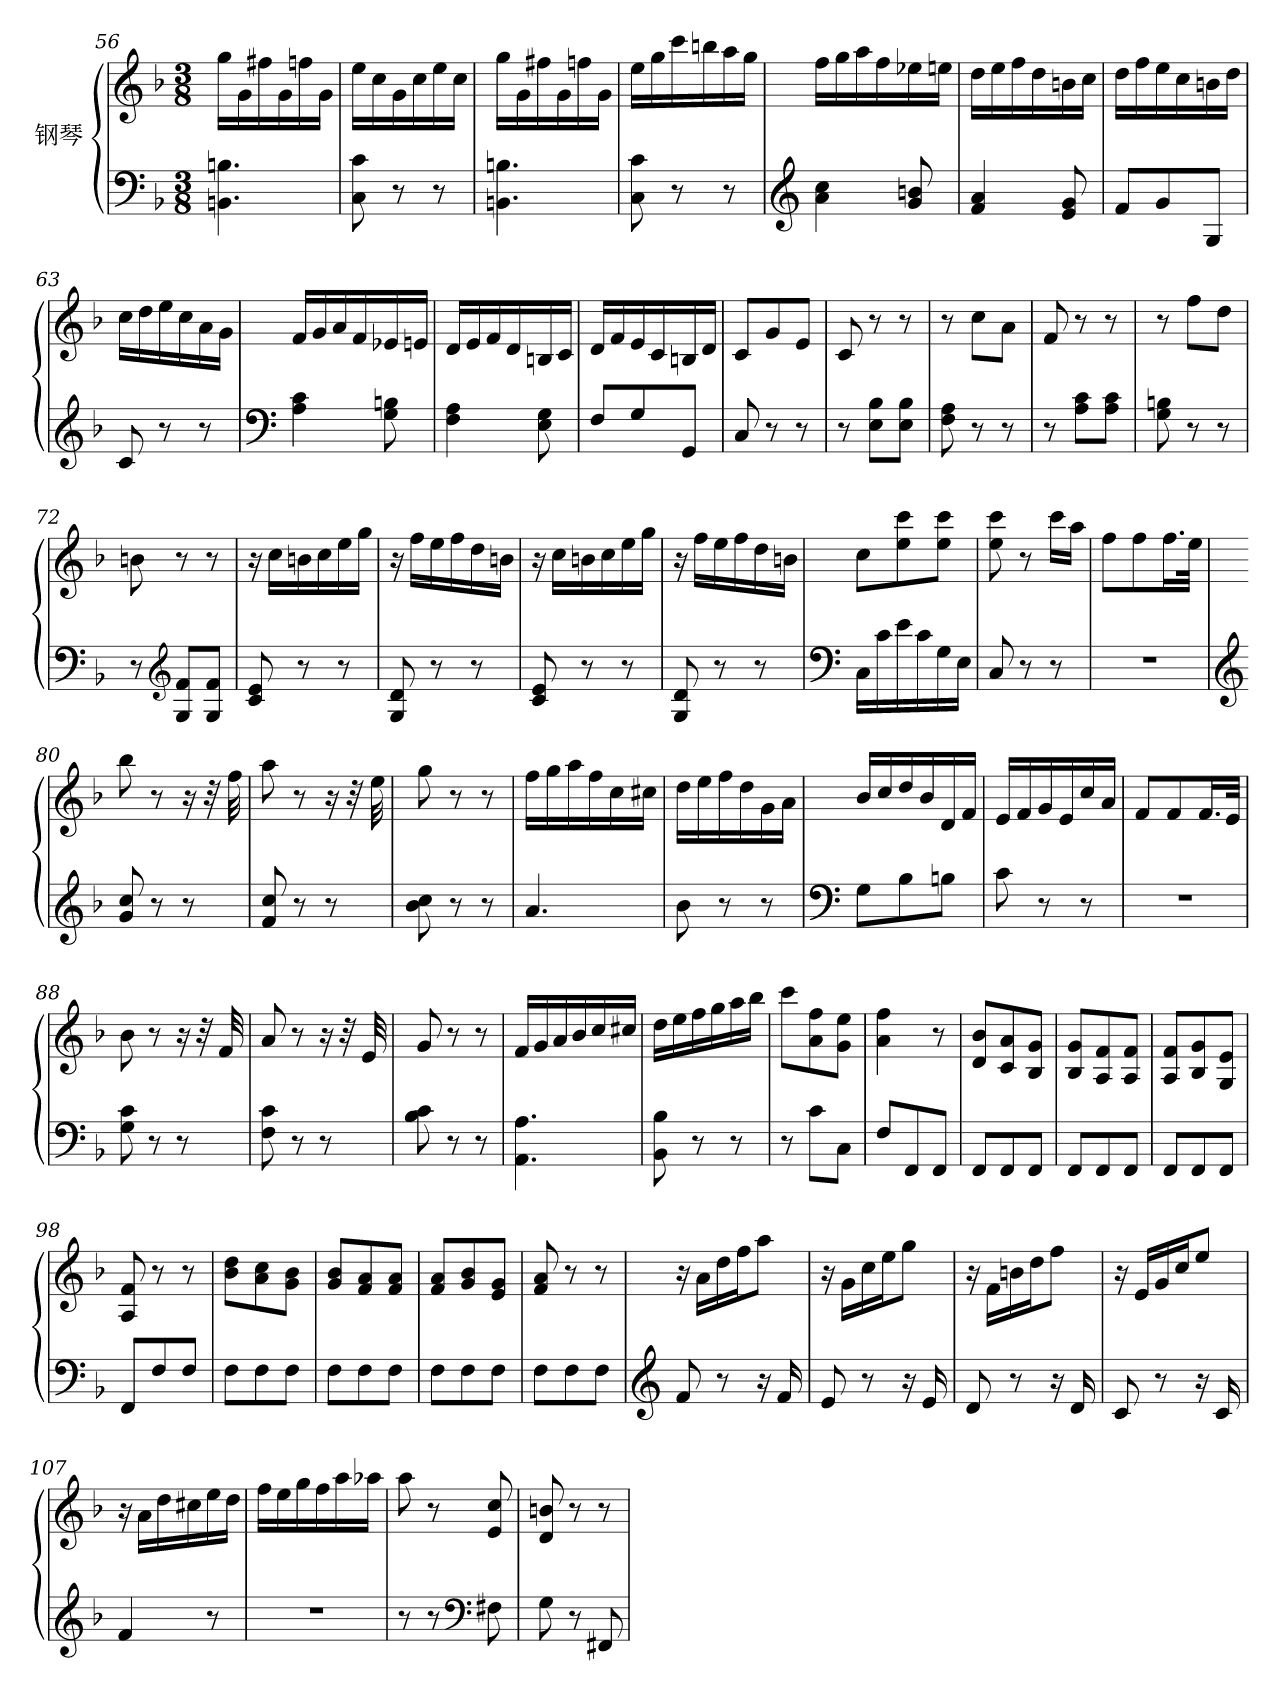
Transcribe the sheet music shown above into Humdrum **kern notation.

**kern	**kern
*part2	*part1
*staff2	*staff1
*I"钢琴	*I"钢琴
*clefF4	*clefG2
*k[b-]	*k[b-]
*M3/8	*M3/8
=56	=56
4.BBn\ 4.Bn\	16gg\LL
.	16g\
.	16ff#X\
.	16g\
.	16ffn\
.	16g\JJ
=57	=57
8C\ 8c\	16ee\LL
.	16cc\
8r	16g\
.	16cc\
8r	16ee\
.	16cc\JJ
=58	=58
4.BBn\ 4.Bn\	16gg\LL
.	16g\
.	16ff#X\
.	16g\
.	16ffn\
.	16g\JJ
=59	=59
8C\ 8c\	16ee\LL
.	16gg\
8r	16ccc\
.	16bbn\
8r	16aa\
.	16gg\JJ
!!LO:LB:g=z
=60	=60
*clefG2	*
4a\ 4cc\	16ff\LL
.	16gg\
.	16aa\
.	16ff\
8g/ 8bn/	16ee-X\
.	16een\JJ
=61	=61
4f/ 4a/	16dd\LL
.	16ee\
.	16ff\
.	16dd\
8e/ 8g/	16bn\
.	16cc\JJ
=62	=62
8f/L	16dd\LL
.	16ff\
8g/	16ee\
.	16cc\
8G/J	16bn\
.	16dd\JJ
=63	=63
8c/	16cc\LL
.	16dd\
8r	16ee\
.	16cc\
8r	16a\
.	16g\JJ
=64	=64
*clefF4	*
4A\ 4c\	16f/LL
.	16g/
.	16a/
.	16f/
8G\ 8Bn\	16e-X/
.	16en/JJ
!!LO:LB:g=z
=65	=65
4F\ 4A\	16d/LL
.	16e/
.	16f/
.	16d/
8E\ 8G\	16Bn/
.	16c/JJ
=66	=66
8F/L	16d/LL
.	16f/
8G/	16e/
.	16c/
8GG/J	16Bn/
.	16d/JJ
=67	=67
8C/	8c/L
8r	8g/
8r	8e/J
=68	=68
8r	8c/
8E\ 8B-\L	8r
8E\ 8B-\J	8r
=69	=69
8F\ 8A\	8r
8r	8cc\L
8r	8a\J
=70	=70
8r	8f/
8A\ 8c\L	8r
8A\ 8c\J	8r
=71	=71
8G\ 8Bn\	8r
8r	8ff\L
8r	8dd\J
!!LO:LB:g=z
=72	=72
8r	8bn\
*clefG2	*
8G/ 8f/L	8r
8G/ 8f/J	8r
=73	=73
8c/ 8e/	16r
.	16cc\LL
8r	16bn\
.	16cc\
8r	16ee\
.	16gg\JJ
=74	=74
8G/ 8d/	16r
.	16ff\LL
8r	16ee\
.	16ff\
8r	16dd\
.	16bn\JJ
=75	=75
8c/ 8e/	16r
.	16cc\LL
8r	16bn\
.	16cc\
8r	16ee\
.	16gg\JJ
=76	=76
8G/ 8d/	16r
.	16ff\LL
8r	16ee\
.	16ff\
8r	16dd\
.	16bn\JJ
!!LO:PB:g=z
=77	=77
*clefF4	*
16C\LL	8cc\L
16c\	.
16e\	8ee\ 8ccc\
16c\	.
16G\	8ee\ 8ccc\J
16E\JJ	.
=78	=78
8C/	8ee\ 8ccc\
8r	8r
8r	16ccc\LL
.	16aa\JJ
=79	=79
4.r	8ff\L
.	8ff\
.	16.ff\L
.	32ee\JJk
=80	=80
*clefG2	*
8g/ 8cc/	8bb-\
8r	8r
8r	16r
.	32r
.	32ff\
=81	=81
8f/ 8cc/	8aa\
8r	8r
8r	16r
.	32r
.	32ee\
=82	=82
8b-\ 8cc\	8gg\
8r	8r
8r	8r
!!LO:LB:g=z
=83	=83
4.a/	16ff\LL
.	16gg\
.	16aa\
.	16ff\
.	16cc\
.	16cc#X\JJ
=84	=84
8b-\	16dd\LL
.	16ee\
8r	16ff\
.	16dd\
8r	16g\
.	16a\JJ
=85	=85
*clefF4	*
8G\L	16b-/LL
.	16cc/
8B-\	16dd/
.	16b-/
8Bn\J	16d/
.	16f/JJ
=86	=86
8c\	16e/LL
.	16f/
8r	16g/
.	16e/
8r	16cc/
.	16a/JJ
=87	=87
4.r	8f/L
.	8f/
.	16.f/L
.	32e/JJk
=88	=88
8G\ 8c\	8b-\
8r	8r
8r	16r
.	32r
.	32f/
!!LO:LB:g=z
=89	=89
8F\ 8c\	8a/
8r	8r
8r	16r
.	32r
.	32e/
=90	=90
8B-\ 8c\	8g/
8r	8r
8r	8r
=91	=91
4.AA\ 4.A\	16f/LL
.	16g/
.	16a/
.	16b-/
.	16cc/
.	16cc#X/JJ
=92	=92
8BB-\ 8B-\	16dd\LL
.	16ee\
8r	16ff\
.	16gg\
8r	16aa\
.	16bb-\JJ
=93	=93
8r	8ccc\L
8c\L	8a\ 8ff\
8C\J	8g\ 8ee\J
=94	=94
8F/L	4a\ 4ff\
8FF/	.
8FF/J	8r
=95	=95
8FF/L	8d/ 8b-/L
8FF/	8c/ 8a/
8FF/J	8B-/ 8g/J
!!LO:LB:g=z
=96	=96
8FF/L	8B-/ 8g/L
8FF/	8A/ 8f/
8FF/J	8A/ 8f/J
=97	=97
8FF/L	8A/ 8f/L
8FF/	8B-/ 8g/
8FF/J	8G/ 8e/J
=98	=98
8FF/L	8A/ 8f/
8F/	8r
8F/J	8r
=99	=99
8F\L	8b-\ 8dd\L
8F\	8a\ 8cc\
8F\J	8g\ 8b-\J
=100	=100
8F\L	8g/ 8b-/L
8F\	8f/ 8a/
8F\J	8f/ 8a/J
=101	=101
8F\L	8f/ 8a/L
8F\	8g/ 8b-/
8F\J	8e/ 8g/J
=102	=102
8F\L	8f/ 8a/
8F\	8r
8F\J	8r
=103	=103
*clefG2	*
8f/	16r
.	16a\LL
8r	16dd\
.	16ff\J
16r	8aa\J
16f/	.
!!LO:LB:g=z
=104	=104
8e/	16r
.	16g\LL
8r	16cc\
.	16ee\J
16r	8gg\J
16e/	.
=105	=105
8d/	16r
.	16f\LL
8r	16bn\
.	16dd\J
16r	8ff\J
16d/	.
=106	=106
8c/	16r
.	16e/LL
8r	16g/
.	16cc/J
16r	8ee/J
16c/	.
=107	=107
4f/	16r
.	16a\LL
.	16dd\
.	16cc#X\
8r	16ee\
.	16dd\JJ
=108	=108
4.r	16ff\LL
.	16ee\
.	16gg\
.	16ff\
.	16aa\
.	16aa-X\JJ
!!LO:LB:g=z
=109	=109
8r	8aa\
8r	8r
*clefF4	*
8F#X\	8e/ 8cc/
=110	=110
8G\	8d/ 8bn/
8r	8r
8FF#X/	8r
=	=
*-	*-
